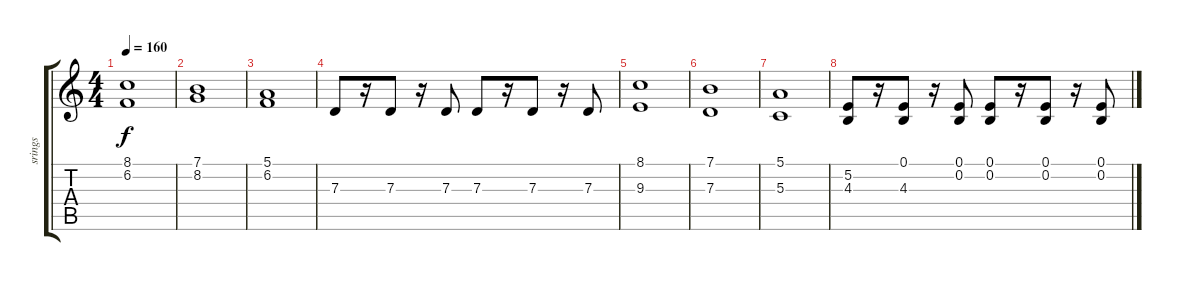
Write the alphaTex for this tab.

\track ("srings " "srings ") {instrument stringensemble1}
\staff {score tabs}
\tuning (E4 B3 G3 D3 A2 E2) {hide}
\ts (4 4)
\tempo 160
\clef g2
\ks c
(8.1 6.2).1{dy f} |
(7.1 8.2).1 |
(5.1 6.2).1 |
7.3.8 r.16 7.3.8 r.16 7.3.8 7.3.8 r.16 7.3.8 r.16 7.3.8 |
(8.1 9.3).1 |
(7.1 7.3).1 |
(5.1 5.3).1 |
(5.2 4.3).8 r.16 (0.1 4.3).8 r.16 (0.1 0.2).8 (0.1 0.2).8 r.16 (0.1 0.2).8 r.16 (0.1 0.2).8
